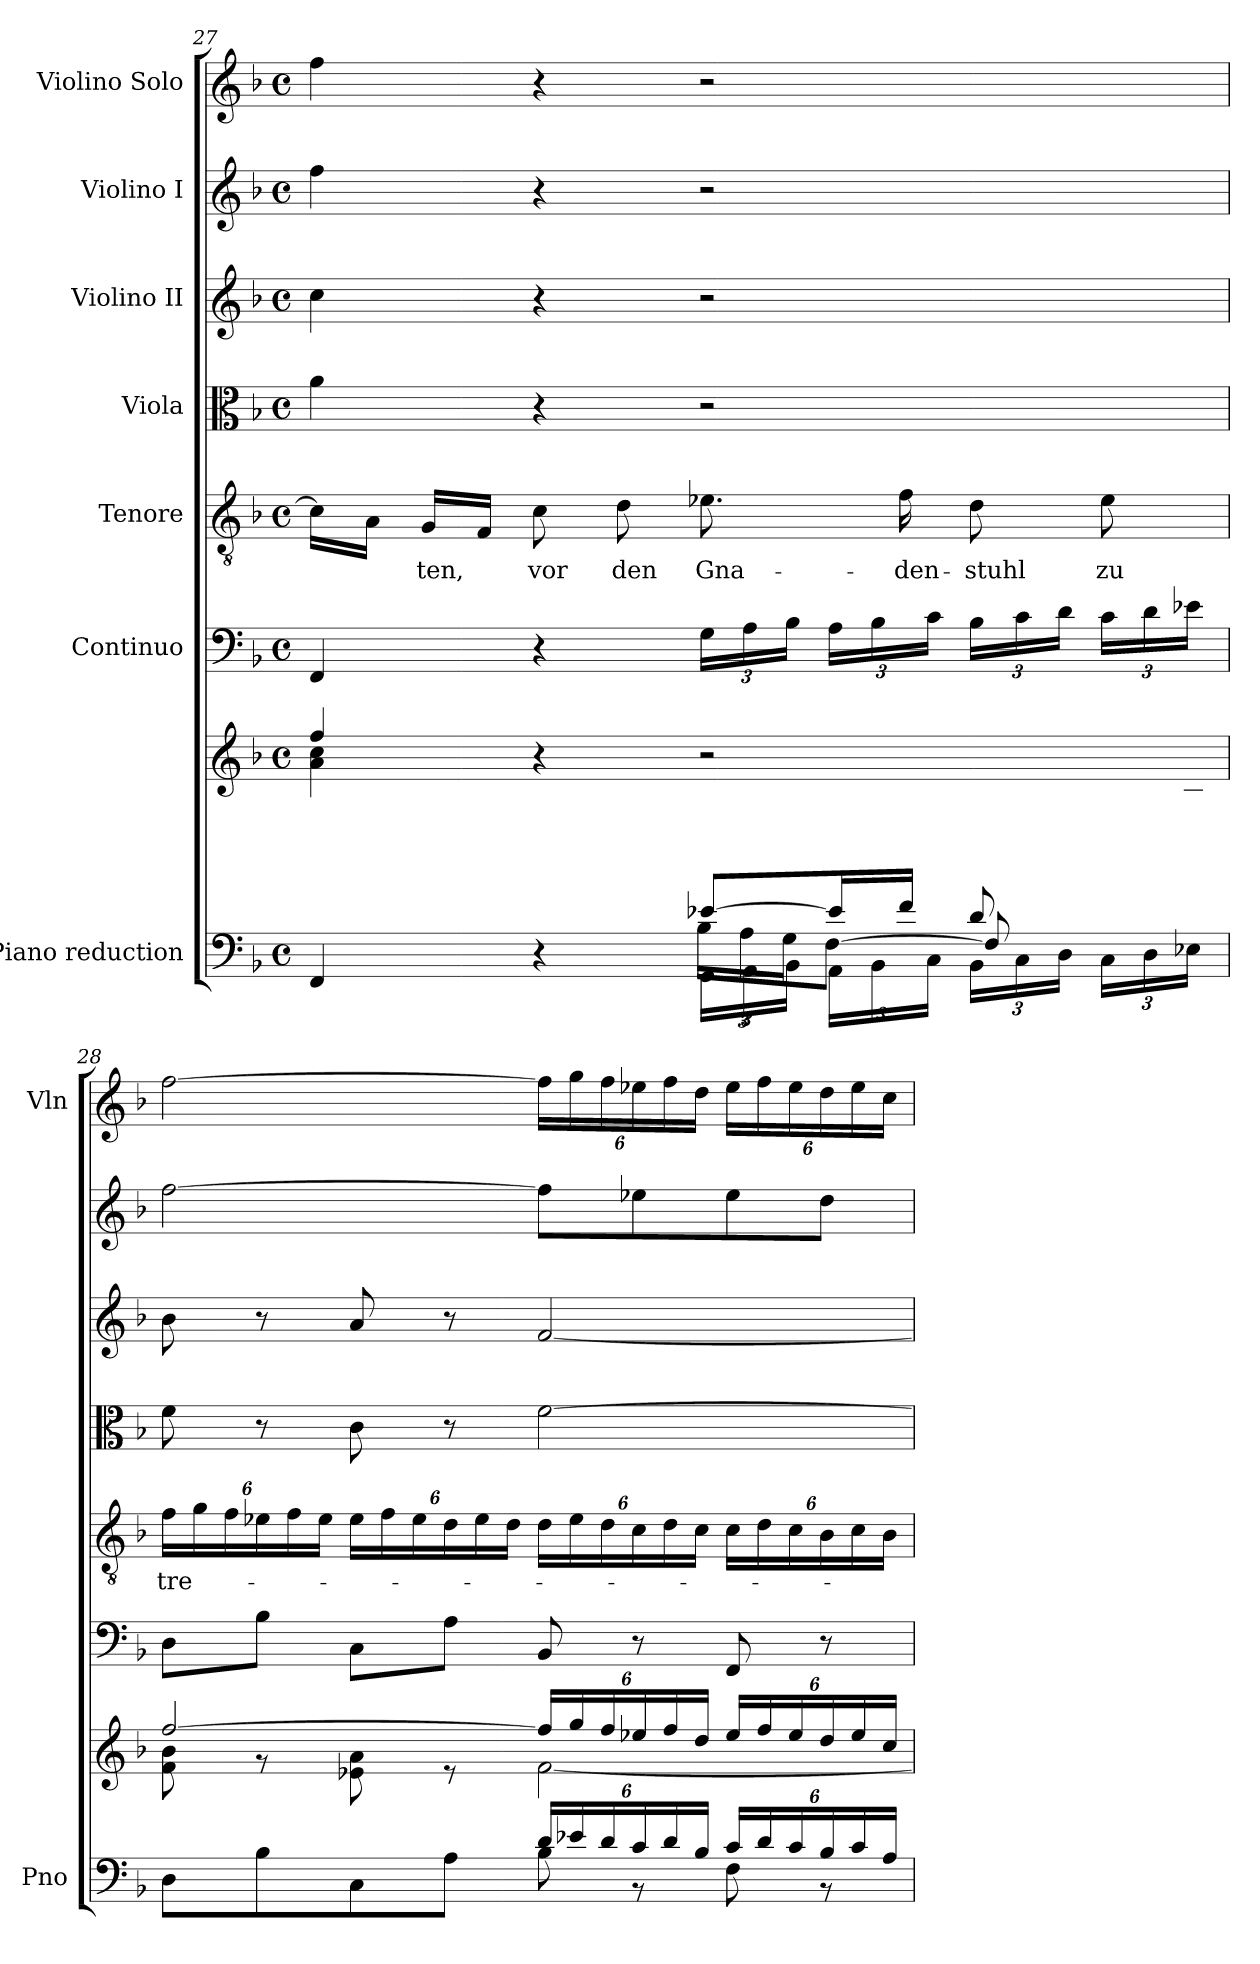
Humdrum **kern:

**kern	**kern	**kern	**kern	**text	**kern	**kern	**kern	**kern
*part7	*part7	*part6	*part5	*part5	*part4	*part3	*part2	*part1
*staff8	*staff7	*staff6	*staff5	*staff5	*staff4	*staff3	*staff2	*staff1
*I"Piano reduction	*	*I"Continuo	*I"Tenore	*	*I"Viola	*I"Violino II	*I"Violino I	*I"Violino Solo
*I'Pno	*	*	*	*	*	*	*	*I'Vln
*clefF4	*clefG2	*clefF4	*clefGv2	*	*clefC3	*clefG2	*clefG2	*clefG2
*k[b-]	*k[b-]	*k[b-]	*k[b-]	*	*k[b-]	*k[b-]	*k[b-]	*k[b-]
*M4/4	*M4/4	*M4/4	*M4/4	*	*M4/4	*M4/4	*M4/4	*M4/4
*met(c)	*met(c)	*met(c)	*met(c)	*	*met(c)	*met(c)	*met(c)	*met(c)
=27	=27	=27	=27	=27	=27	=27	=27	=27
*^	*^	*	*	*	*	*	*	*
*	*^	*	*^	*	*	*	*	*	*	*
*	*	*	*	*	*^	*	*	*	*	*	*	*
4FF/	4ryy	2ryy	4ff/	4a\ 4cc\	2..ryy	2..ryy	4FF/	16c\LL]	.	4a\	4cc\	4ff\	4ff\
.	.	.	.	.	.	.	.	16A\JJ	.	.	.	.	.
!	!	!	!	!	!	!	!	!	!LO:LY:b	!	!	!	!
.	.	.	.	.	.	.	.	16G/LL	-ten,	.	.	.	.
.	.	.	.	.	.	.	.	16F/JJ	.	.	.	.	.
!	!	!	!	!	!	!	!	!	!LO:LY:b	!	!	!	!
4r	4ryy	.	4r	4ryy	.	.	4r	8c\	vor	4r	4r	4r	4r
!	!	!	!	!	!	!	!	!	!LO:LY:b	!	!	!	!
.	.	.	.	.	.	.	.	8d\	den	.	.	.	.
*	*Xbrackettup	*	*	*	*	*	*Xbrackettup	*	*	*	*	*	*
!	!	!	!	!	!	!	!	!	!LO:LY:b	!	!	!	!
[8e-X/L	24GG\LL	24B-\LL	2r	2ryy	.	.	24G\LL	8.e-X\	Gna-	2r	2r	2r	2r
.	24AA\	24A\	.	.	.	.	24A\	.	.	.	.	.	.
.	24BB-\JJ	24G\J	.	.	.	.	24B-\JJ	.	.	.	.	.	.
16e-/L]	24AA\LL	[8F\J	.	.	.	.	24A\LL	.	.	.	.	.	.
.	24BB-\	.	.	.	.	.	24B-\	.	.	.	.	.	.
!	!	!	!	!	!	!	!	!	!LO:LY:b	!	!	!	!
16f/JJ	.	.	.	.	.	.	.	16f\	-den-	.	.	.	.
.	24C\JJ	.	.	.	.	.	24c\JJ	.	.	.	.	.	.
!	!	!	!	!	!	!	!	!	!LO:LY:b	!	!	!	!
8d/L	24BB-\LL	8F/L]	.	.	.	.	24B-\LL	8d\	-stuhl	.	.	.	.
.	24C\	.	.	.	.	.	24c\	.	.	.	.	.	.
.	24D\JJ	.	.	.	.	.	24d\JJ	.	.	.	.	.	.
*	*	*	*	*	*	*Xbrackettup	*	*	*	*	*	*	*
!	!	!	!	!	!	!	!	!	!LO:LY:b	!	!	!	!
8ryy	24C\LL	8ryy	.	.	8a/J	24e-X\L	24c\LL	8e-\	zu	.	.	.	.
.	24D\	.	.	.	.	24d\	24d\	.	.	.	.	.	.
.	24E-X\JJ	.	.	.	.	24c\JJ	24e-X\JJ	.	.	.	.	.	.
*	*v	*v	*	*	*	*	*	*	*	*	*	*	*
*	*	*	*v	*v	*v	*	*	*	*	*	*	*
!!LO:LB:g=z
=28	=28	=28	=28	=28	=28	=28	=28	=28	=28	=28
*	*	*	*	*	*Xbrackettup	*	*	*	*	*
*	*	*^	*^	*	*	*	*	*	*	*
!	!	!	!	!	!	!	!	!LO:LY:b	!	!	!	!
*	*	*	*v	*v	*v	*	*	*	*	*	*	*
2ryy	8D\L	[2ff/	8f\ 8b-\	8D\L	24f\LL	tre-	8f\	8b-\	[2ff\	[2ff\
.	.	.	.	.	24g\	.	.	.	.	.
.	.	.	.	.	24f\	.	.	.	.	.
.	8B-\	.	8r	8B-\J	24e-X\	.	8r	8r	.	.
.	.	.	.	.	24f\	.	.	.	.	.
.	.	.	.	.	24e-\JJ	.	.	.	.	.
.	8C\	.	8e-X\ 8a\	8C\L	24e-\LL	.	8c\	8a/	.	.
.	.	.	.	.	24f\	.	.	.	.	.
.	.	.	.	.	24e-\	.	.	.	.	.
.	8A\J	.	8r	8A\J	24d\	.	8r	8r	.	.
.	.	.	.	.	24e-\	.	.	.	.	.
.	.	.	.	.	24d\JJ	.	.	.	.	.
*	*	*	*	*	*	*	*	*	*	*Xbrackettup
24d/LL	8B-\	24ff/LL]	[2f\	8BB-/	24d\LL	.	[2f\	[2f/	8ff\L]	24ff\LL]
24e-X/	.	24gg/	.	.	24e-\	.	.	.	.	24gg\
24d/	.	24ff/	.	.	24d\	.	.	.	.	24ff\
24c/	8r	24ee-X/	.	8r	24c\	.	.	.	8ee-X\	24ee-X\
24d/	.	24ff/	.	.	24d\	.	.	.	.	24ff\
24B-/JJ	.	24dd/JJ	.	.	24c\JJ	.	.	.	.	24dd\JJ
24c/LL	8F\	24ee-/LL	.	8FF/	24c\LL	.	.	.	8ee-\	24ee-\LL
24d/	.	24ff/	.	.	24d\	.	.	.	.	24ff\
24c/	.	24ee-/	.	.	24c\	.	.	.	.	24ee-\
24B-/	8r	24dd/	.	8r	24B-\	.	.	.	8dd\J	24dd\
24c/	.	24ee-/	.	.	24c\	.	.	.	.	24ee-\
24A/JJ	.	24cc/JJ	.	.	24B-\JJ	.	.	.	.	24cc\JJ
*v	*v	*	*	*	*	*	*	*	*	*
*	*v	*v	*	*	*	*	*	*	*
=	=	=	=	=	=	=	=	=
*-	*-	*-	*-	*-	*-	*-	*-	*-
